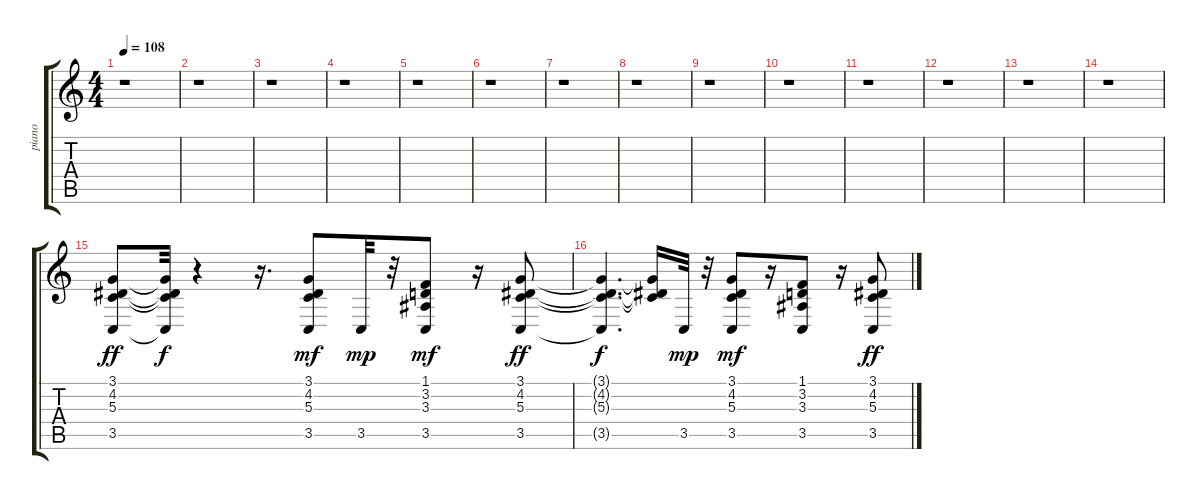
\track ("piano   " "piano   ") {instrument brightacousticpiano}
\staff {score tabs}
\tuning (E4 B3 G3 D3 A2 E2) {hide}
\ts (4 4)
\tempo 108
\clef g2
\ks c
r.1{dy ff instrument brightacousticpiano} |
r.1 |
r.1 |
r.1 |
r.1 |
r.1 |
r.1 |
r.1 |
r.1 |
r.1 |
r.1 |
r.1 |
r.1 |
r.1 |
(3.1 4.2 5.3 3.5).8 (3.1{t} 4.2{t} 5.3{t} 3.5{t}).32{dy f} r.4 r.16{d} (3.1 4.2 5.3 3.5).8{dy mf} 3.5.32{dy mp} r.32 (1.1 3.2 3.3 3.5).8{dy mf} r.16 (3.1 4.2 5.3 3.5).8{dy ff} |
(3.1{t} 4.2{t} 5.3{t} 3.5{t}).4{d dy f} (3.1{t} 4.2{t} 5.3{t}).16 3.5.32{dy mp} r.32 (3.1 4.2 5.3 3.5).8{dy mf} r.16 (1.1 3.2 3.3 3.5).8 r.16 (3.1 4.2 5.3 3.5).8{dy ff}
